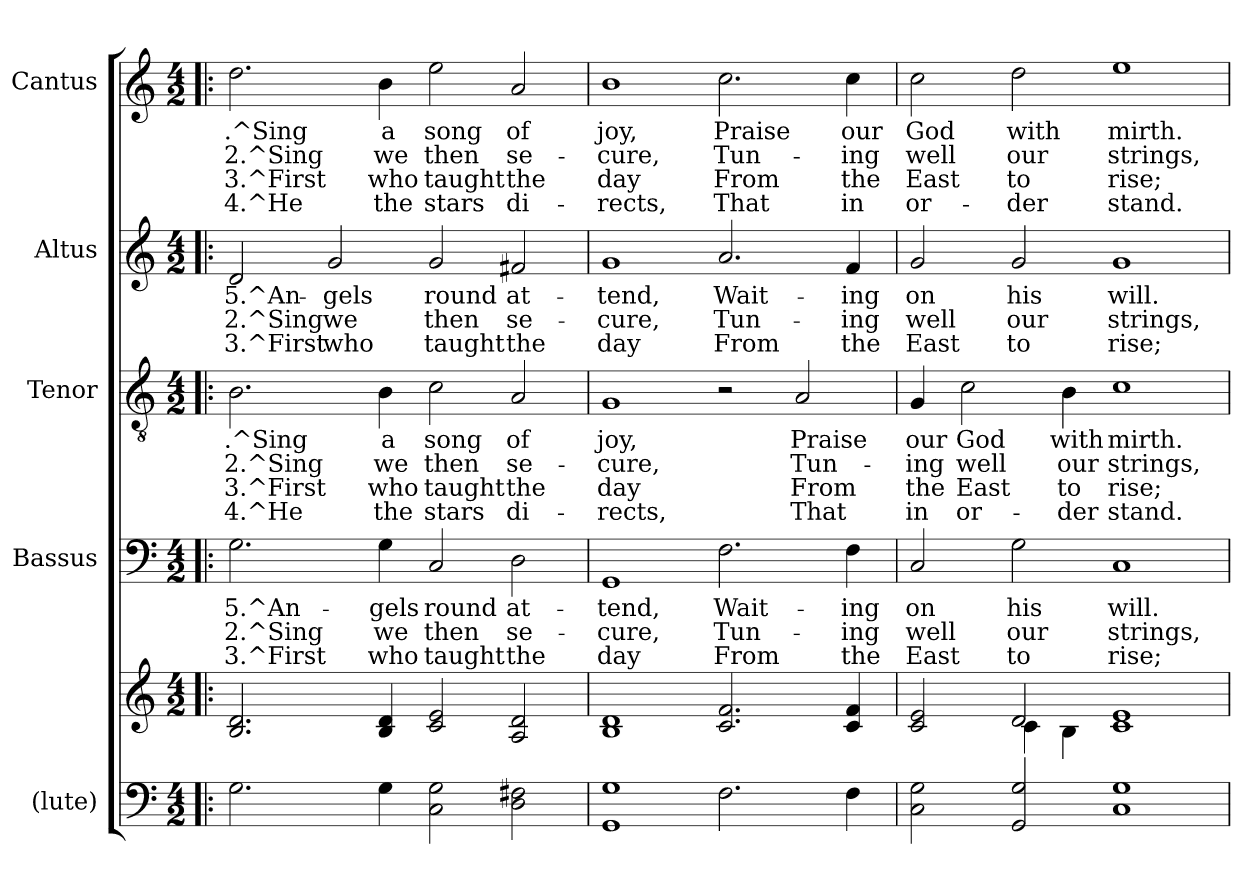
**kern	**kern	**kern	**text	**text	**text	**kern	**text	**text	**text	**text	**kern	**text	**text	**text	**kern	**text	**text	**text	**text
*part5	*part5	*part4	*part4	*part4	*part4	*part3	*part3	*part3	*part3	*part3	*part2	*part2	*part2	*part2	*part1	*part1	*part1	*part1	*part1
*staff6	*staff5	*staff4	*staff4	*staff4	*staff4	*staff3	*staff3	*staff3	*staff3	*staff3	*staff2	*staff2	*staff2	*staff2	*staff1	*staff1	*staff1	*staff1	*staff1
*I"(lute)	*	*I"Bassus	*	*	*	*I"Tenor	*	*	*	*	*I"Altus	*	*	*	*I"Cantus	*	*	*	*
*clefF4	*clefG2	*clefF4	*	*	*	*clefGv2	*	*	*	*	*clefG2	*	*	*	*clefG2	*	*	*	*
*k[]	*k[]	*k[]	*	*	*	*k[]	*	*	*	*	*k[]	*	*	*	*k[]	*	*	*	*
*C:	*C:	*C:	*	*	*	*C:	*	*	*	*	*C:	*	*	*	*C:	*	*	*	*
*M4/2	*M4/2	*M4/2	*	*	*	*M4/2	*	*	*	*	*M4/2	*	*	*	*M4/2	*	*	*	*
=1!|:	=1!|:	=1!|:	=1!|:	=1!|:	=1!|:	=1!|:	=1!|:	=1!|:	=1!|:	=1!|:	=1!|:	=1!|:	=1!|:	=1!|:	=1!|:	=1!|:	=1!|:	=1!|:	=1!|:
!	!	!	!LO:LY:b:rj	!LO:LY:b:rj	!LO:LY:b:rj	!	!LO:LY:b:rj	!LO:LY:b:rj	!LO:LY:b:rj	!LO:LY:b:rj	!	!LO:LY:b:rj	!LO:LY:b:rj	!LO:LY:b:rj	!	!LO:LY:b:rj	!LO:LY:b:rj	!LO:LY:b:rj	!LO:LY:b:rj
2.G\	2.B/ 2.d/	2.G\	5.^An-	2.^Sing	3.^First	2.B\	.^Sing	2.^Sing	3.^First	4.^He	2d/	5.^An-	2.^Sing	3.^First	2.dd\	.^Sing	2.^Sing	3.^First	4.^He
!	!	!	!	!	!	!	!	!	!	!	!	!LO:LY:b:rj	!LO:LY:b:rj	!LO:LY:b:rj	!	!	!	!	!
.	.	.	.	.	.	.	.	.	.	.	2g/	-gels	we	who	.	.	.	.	.
!	!	!	!LO:LY:b:rj	!LO:LY:b:rj	!LO:LY:b:rj	!	!LO:LY:b:rj	!LO:LY:b:rj	!LO:LY:b:rj	!LO:LY:b:rj	!	!	!	!	!	!LO:LY:b:rj	!LO:LY:b:rj	!LO:LY:b:rj	!LO:LY:b:rj
4G\	4B/ 4d/	4G\	-gels	we	who	4B\	a	we	who	the	.	.	.	.	4b\	a	we	who	the
!	!	!	!LO:LY:b:rj	!LO:LY:b:rj	!LO:LY:b:rj	!	!LO:LY:b:rj	!LO:LY:b:rj	!LO:LY:b:rj	!LO:LY:b:rj	!	!LO:LY:b:rj	!LO:LY:b:rj	!LO:LY:b:rj	!	!LO:LY:b:rj	!LO:LY:b:rj	!LO:LY:b:rj	!LO:LY:b:rj
2C\ 2G\	2c/ 2e/	2C/	round	then	taught	2c\	song	then	taught	stars	2g/	round	then	taught	2ee\	song	then	taught	stars
!	!	!	!LO:LY:b:rj	!LO:LY:b:rj	!LO:LY:b:rj	!	!LO:LY:b:rj	!LO:LY:b:rj	!LO:LY:b:rj	!LO:LY:b:rj	!	!LO:LY:b:rj	!LO:LY:b:rj	!LO:LY:b:rj	!	!LO:LY:b:rj	!LO:LY:b:rj	!LO:LY:b:rj	!LO:LY:b:rj
2D\ 2F#X\	2A/ 2d/	2D\	at-	se-	the	2A/	of	se-	the	di-	2f#X/	at-	se-	the	2a/	of	se-	the	di-
=2	=2	=2	=2	=2	=2	=2	=2	=2	=2	=2	=2	=2	=2	=2	=2	=2	=2	=2	=2
!	!	!	!LO:LY:b:rj	!LO:LY:b:rj	!LO:LY:b:rj	!	!LO:LY:b:rj	!LO:LY:b:rj	!LO:LY:b:rj	!LO:LY:b:rj	!	!LO:LY:b:rj	!LO:LY:b:rj	!LO:LY:b:rj	!	!LO:LY:b:rj	!LO:LY:b:rj	!LO:LY:b:rj	!LO:LY:b:rj
1GG 1G	1B 1d	1GG	-tend,	-cure,	day	1G	joy,	-cure,	day	-rects,	1g	-tend,	-cure,	day	1b	joy,	-cure,	day	-rects,
!	!	!	!LO:LY:b:rj	!LO:LY:b:rj	!LO:LY:b:rj	!	!	!	!	!	!	!LO:LY:b:rj	!LO:LY:b:rj	!LO:LY:b:rj	!	!LO:LY:b:rj	!LO:LY:b:rj	!LO:LY:b:rj	!LO:LY:b:rj
2.F\	2.c/ 2.f/	2.F\	Wait-	Tun-	From	2r	.	.	.	.	2.a/	Wait-	Tun-	From	2.cc\	Praise	Tun-	From	That
!	!	!	!	!	!	!	!LO:LY:b:rj	!LO:LY:b:rj	!LO:LY:b:rj	!LO:LY:b:rj	!	!	!	!	!	!	!	!	!
.	.	.	.	.	.	2A/	Praise	Tun-	From	That	.	.	.	.	.	.	.	.	.
!	!	!	!LO:LY:b:rj	!LO:LY:b:rj	!LO:LY:b:rj	!	!	!	!	!	!	!LO:LY:b:rj	!LO:LY:b:rj	!LO:LY:b:rj	!	!LO:LY:b:rj	!LO:LY:b:rj	!LO:LY:b:rj	!LO:LY:b:rj
4F\	4c/ 4f/	4F\	-ing	-ing	the	.	.	.	.	.	4f/	-ing	-ing	the	4cc\	our	-ing	the	in
=3	=3	=3	=3	=3	=3	=3	=3	=3	=3	=3	=3	=3	=3	=3	=3	=3	=3	=3	=3
*	*^	*	*	*	*	*	*	*	*	*	*	*	*	*	*	*	*	*	*
!	!	!	!	!LO:LY:b:rj	!LO:LY:b:rj	!LO:LY:b:rj	!	!LO:LY:b:rj	!LO:LY:b:rj	!LO:LY:b:rj	!LO:LY:b:rj	!	!LO:LY:b:rj	!LO:LY:b:rj	!LO:LY:b:rj	!	!LO:LY:b:rj	!LO:LY:b:rj	!LO:LY:b:rj	!LO:LY:b:rj
2C\ 2G\	2c/ 2e/	2ryy	2C/	on	well	East	4G/	our	-ing	the	in	2g/	on	well	East	2cc\	God	well	East	or-
!	!	!	!	!	!	!	!	!LO:LY:b:rj	!LO:LY:b:rj	!LO:LY:b:rj	!LO:LY:b:rj	!	!	!	!	!	!	!	!	!
.	.	.	.	.	.	.	2c\	God	well	East	or-	.	.	.	.	.	.	.	.	.
!	!	!	!	!LO:LY:b:rj	!LO:LY:b:rj	!LO:LY:b:rj	!	!	!	!	!	!	!LO:LY:b:rj	!LO:LY:b:rj	!LO:LY:b:rj	!	!LO:LY:b:rj	!LO:LY:b:rj	!LO:LY:b:rj	!LO:LY:b:rj
2GG/ 2G/	2d/	4c\	2G\	his	our	to	.	.	.	.	.	2g/	his	our	to	2dd\	with	our	to	-der
!	!	!	!	!	!	!	!	!LO:LY:b:rj	!LO:LY:b:rj	!LO:LY:b:rj	!LO:LY:b:rj	!	!	!	!	!	!	!	!	!
.	.	4B\	.	.	.	.	4B\	with	our	to	-der	.	.	.	.	.	.	.	.	.
!	!	!	!	!LO:LY:b:rj	!LO:LY:b:rj	!LO:LY:b:rj	!	!LO:LY:b:rj	!LO:LY:b:rj	!LO:LY:b:rj	!LO:LY:b:rj	!	!LO:LY:b:rj	!LO:LY:b:rj	!LO:LY:b:rj	!	!LO:LY:b:rj	!LO:LY:b:rj	!LO:LY:b:rj	!LO:LY:b:rj
1C 1G	1e	1c	1C	will.	strings,	rise;	1c	mirth.	strings,	rise;	stand.	1g	will.	strings,	rise;	1ee	mirth.	strings,	rise;	stand.
*	*v	*v	*	*	*	*	*	*	*	*	*	*	*	*	*	*	*	*	*	*
=	=	=	=	=	=	=	=	=	=	=	=	=	=	=	=	=	=	=	=
*-	*-	*-	*-	*-	*-	*-	*-	*-	*-	*-	*-	*-	*-	*-	*-	*-	*-	*-	*-
